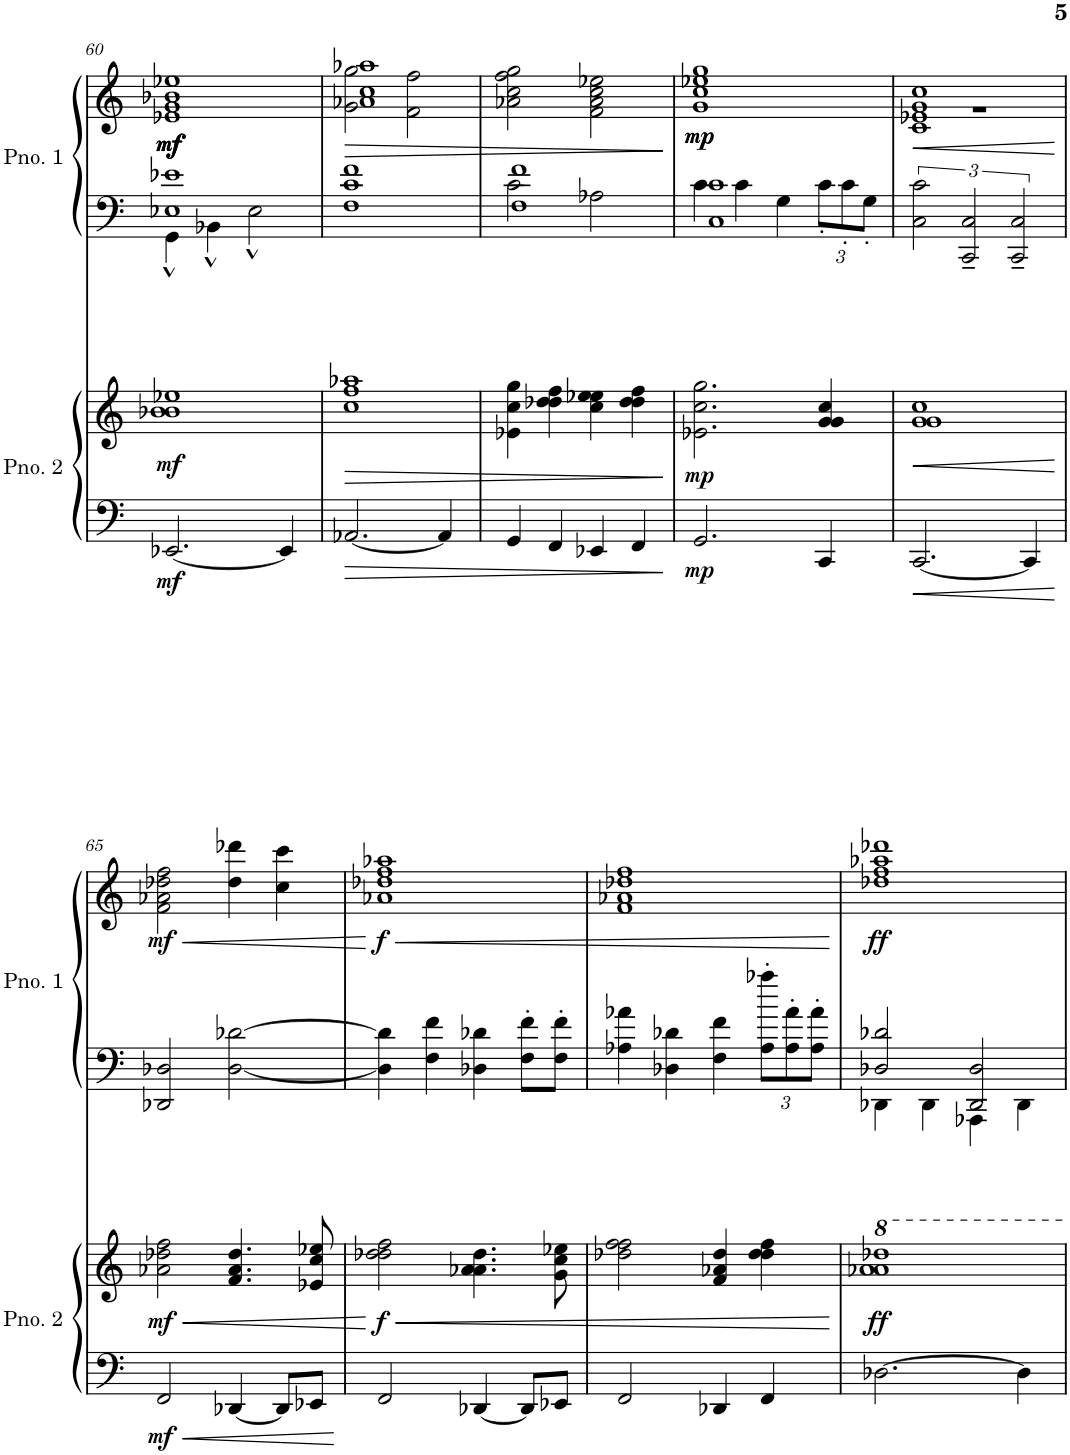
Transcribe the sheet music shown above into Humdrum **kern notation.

**kern	**kern	**dynam	**kern	**kern	**dynam
*part2	*part2	*part2	*part1	*part1	*part1
*staff4	*staff3	*staff3/4	*staff2	*staff1	*staff1/2
*I"Piano 2	*	*	*I"Piano 1	*	*
*I'Pno. 2	*	*	*I'Pno. 1	*	*
!!LO:PB:g=z
*clefF4	*clefG2	*	*clefF4	*clefG2	*
*k[]	*k[]	*	*k[]	*k[]	*
*M2/2	*M2/2	*	*M2/2	*M2/2	*
*met(c|)	*met(c|)	*	*met(c|)	*met(c|)	*
=60	=60	=60	=60	=60	=60
*	*	*	*^	*	*
!	!	!LO:DY:b=2	!	!	!	!
!	!	!LO:DY:n=1:b	!	!	!	!LO:DY:b
!	!	!	!	!	!	!LO:DY:n=1:b
!	!	!	!	!	!	!LO:DY:n=2:b
!	!	!	!	!	!	!LO:DY:n=3:b
[2.EE-X/	1b-X 1b- 1ee-X	mf mf	1E-X 1e-X	4GG^^\	1e-X 1g 1b-X 1ee-X	mf mf mf mf
.	.	.	.	4BB-X^^\	.	.
.	.	.	.	2E-^^\	.	.
4EE-/]	.	.	.	.	.	.
=61	=61	=61	=61	=61	=61	=61
!	!	!LO:HP:b	!	!	!	!LO:HP:b
*	*	*	*	*	*^	*
[2.AA-X/	1cc 1ff 1aa-X	>	1F 1f	1c	1a-X 1cc 1aa-X	2g\ 2gg\	>
.	.	.	.	.	.	2f\ 2ff\	.
4AA-/]	.	.	.	.	.	.	.
*	*	*	*	*	*v	*v	*
=62	=62	=62	=62	=62	=62	=62
4GG/	4e-X\ 4cc\ 4gg\	.	1F 1f	2c\	2a-X\ 2cc\ 2ff\ 2gg\	.
4FF/	4dd-X\ 4dd-\ 4ff\	.	.	.	.	.
4EE-X/	4cc\ 4ee-X\ 4ee-\	.	.	2A-X\	2f\ 2a-\ 2cc\ 2ee-X\	.
4FF/	4dd-\ 4dd-\ 4ff\	.	.	.	.	.
*	*	*	*v	*v	*	*
.	.	]	.	.	]
=63	=63	=63	=63	=63	=63
*	*	*	*^	*^	*
!	!	!LO:DY:b=2	!	!	!	!	!
!	!	!LO:DY:n=1:b	!	!	!	!	!LO:DY:b
!	!	!	!	!	!	!	!LO:DY:n=1:b
2.GG/	2.e-X\ 2.cc\ 2.gg\	mp mp	1C 1c	4c\	1g 1gg	1cc 1ee-X	mp mp
.	.	.	.	4c\	.	.	.
.	.	.	.	4G\	.	.	.
*	*	*	*	*Xbrackettup	*	*	*
4CC/	4g/ 4g/ 4cc/	.	.	12c'\L	.	.	.
.	.	.	.	12c'\	.	.	.
.	.	.	.	12G'\J	.	.	.
=64	=64	=64	=64	=64	=64	=64	=64
!	!	!LO:HP:b	!	!	!	!	!
*	*	*	*v	*v	*	*	*
*	*	*	*brackettup	*	*	*
*	*	*	*^	*	*	*
!	!	!	!	!	!	!	!LO:HP:b
*	*	*	*v	*v	*	*	*
[2.CC/	1g 1g 1cc	<	3C\ 3c\	1c 1e-X 1g 1cc	1r	<
.	.	.	3CC/~ 3C/~	.	.	.
.	.	.	3CC/~ 3C/~	.	.	.
4CC/]	.	.	.	.	.	.
*	*	*	*	*v	*v	*
.	.	[	.	.	[
!!LO:LB:g=z
=65	=65	=65	=65	=65	=65
!	!	!LO:HP:b	!	!	!LO:HP:b
!	!	!LO:DY:n=1:b=2	!	!	!
!	!	!LO:DY:n=2:b	!	!	!LO:DY:n=1:b
2FF/	2a-X\ 2dd-X\ 2ff\	< mf mf	2DD-X/ 2D-X/	2f\ 2a-X\ 2dd-X\ 2ff\	< mf
[4DD-X/	4.f/ 4.a-/ 4.dd-/	.	[2D-\ [2d-X\	4dd-\ 4ddd-X\	.
8DD-/L]	.	.	.	4cc\ 4ccc\	.
8EE-X/J	8e-X/ 8cc/ 8ee-X/	.	.	.	.
.	.	[	.	.	[
=66	=66	=66	=66	=66	=66
!	!	!LO:HP:b	!	!	!LO:HP:b
!	!	!LO:DY:n=1:b	!	!	!LO:DY:n=1:b
2FF/	2dd-X\ 2dd-\ 2ff\	< f	4D-\] 4d-\]	1a-X 1dd-X 1ff 1aa-X	< f
.	.	.	4F\ 4f\	.	.
[4DD-X/	4.a-X\ 4.a-\ 4.dd-\	.	4D-X\ 4d-X\	.	.
8DD-/L]	.	.	8F\' 8f\'L	.	.
8EE-X/J	8g\ 8cc\ 8ee-X\	.	8F\' 8f\'J	.	.
=67	=67	=67	=67	=67	=67
2FF/	2dd-X\ 2ff\ 2ff\	.	4A-X\ 4a-X\	1f 1a-X 1dd-X 1ff	.
.	.	.	4D-X\ 4d-X\	.	.
4DD-X/	4f/ 4a-X/ 4dd-/	.	4F\ 4f\	.	.
*	*	*	*Xbrackettup	*	*
4FF/	4dd-\ 4dd-\ 4ff\	.	12A-\' 12aa-X\'L	.	.
.	.	.	12A-\' 12a-\'	.	.
.	.	.	12A-\' 12a-\'J	.	.
.	.	[	.	.	[
=68	=68	=68	=68	=68	=68
*	*	*	*^	*	*
!	!	!LO:DY:b	!	!	!	!LO:DY:b
[2.D-X\	1aa-X 1aa- 1ddd-X	ff	2D-X/ 2d-X/	4DD-X\	1dd-X 1ff 1aa-X 1ddd-X	ff
.	.	.	.	4DD-\	.	.
.	.	.	2DD-/ 2D-/	4AAA-X\	.	.
4D-\]	.	.	.	4DD-\	.	.
*	*	*	*v	*v	*	*
=	=	=	=	=	=
*-	*-	*-	*-	*-	*-
